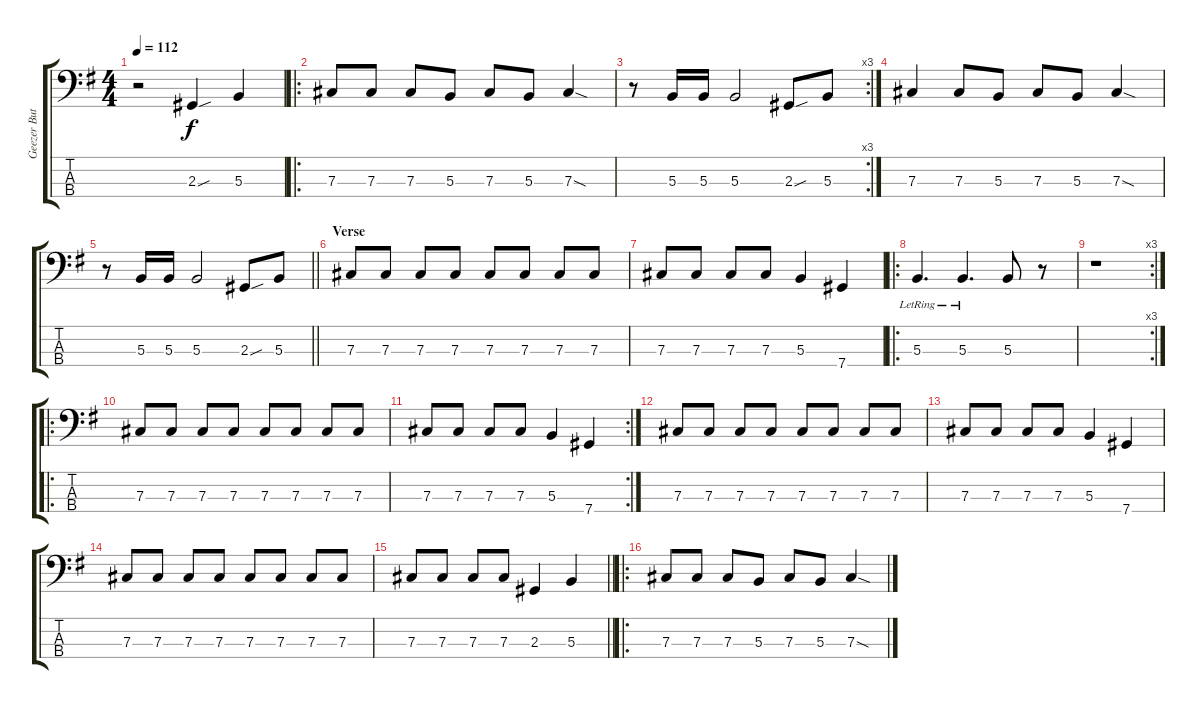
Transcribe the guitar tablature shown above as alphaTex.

\track ("Geezer Butler" "Geezer But") {instrument electricbassfinger}
\staff {score tabs}
\tuning (E2 B1 Gb1 Db1) {hide}
\ts (4 4)
\tempo 112
\clef f4
\ks g
r.2{dy f instrument electricbassfinger} 2.3{sou}.4 5.3.4 |
\ro
7.3.8 7.3.8 7.3.8 5.3.8 7.3.8 5.3.8 7.3{sod}.4 |
\rc 3
r.8 5.3.16 5.3.16 5.3.2 2.3{sou}.8 5.3.8 |
7.3.4 7.3.8 5.3.8 7.3.8 5.3.8 7.3{sod}.4 |
\barLineRight lightlight
r.8 5.3.16 5.3.16 5.3.2 2.3{sou}.8 5.3.8 |
\section ("" "Verse")
7.3.8 7.3.8 7.3.8 7.3.8 7.3.8 7.3.8 7.3.8 7.3.8 |
7.3.8 7.3.8 7.3.8 7.3.8 5.3.4 7.4.4 |
\ro
5.3{lr}.4{d} 5.3{lr}.4{d} 5.3.8 r.8 |
\rc 3
r.1 |
\ro
7.3.8 7.3.8 7.3.8 7.3.8 7.3.8 7.3.8 7.3.8 7.3.8 |
\rc 2
7.3.8 7.3.8 7.3.8 7.3.8 5.3.4 7.4.4 |
7.3.8 7.3.8 7.3.8 7.3.8 7.3.8 7.3.8 7.3.8 7.3.8 |
7.3.8 7.3.8 7.3.8 7.3.8 5.3.4 7.4.4 |
7.3.8 7.3.8 7.3.8 7.3.8 7.3.8 7.3.8 7.3.8 7.3.8 |
\barLineRight lightlight
7.3.8 7.3.8 7.3.8 7.3.8 2.3.4 5.3.4 |
\ro
7.3.8 7.3.8 7.3.8 5.3.8 7.3.8 5.3.8 7.3{sod}.4
